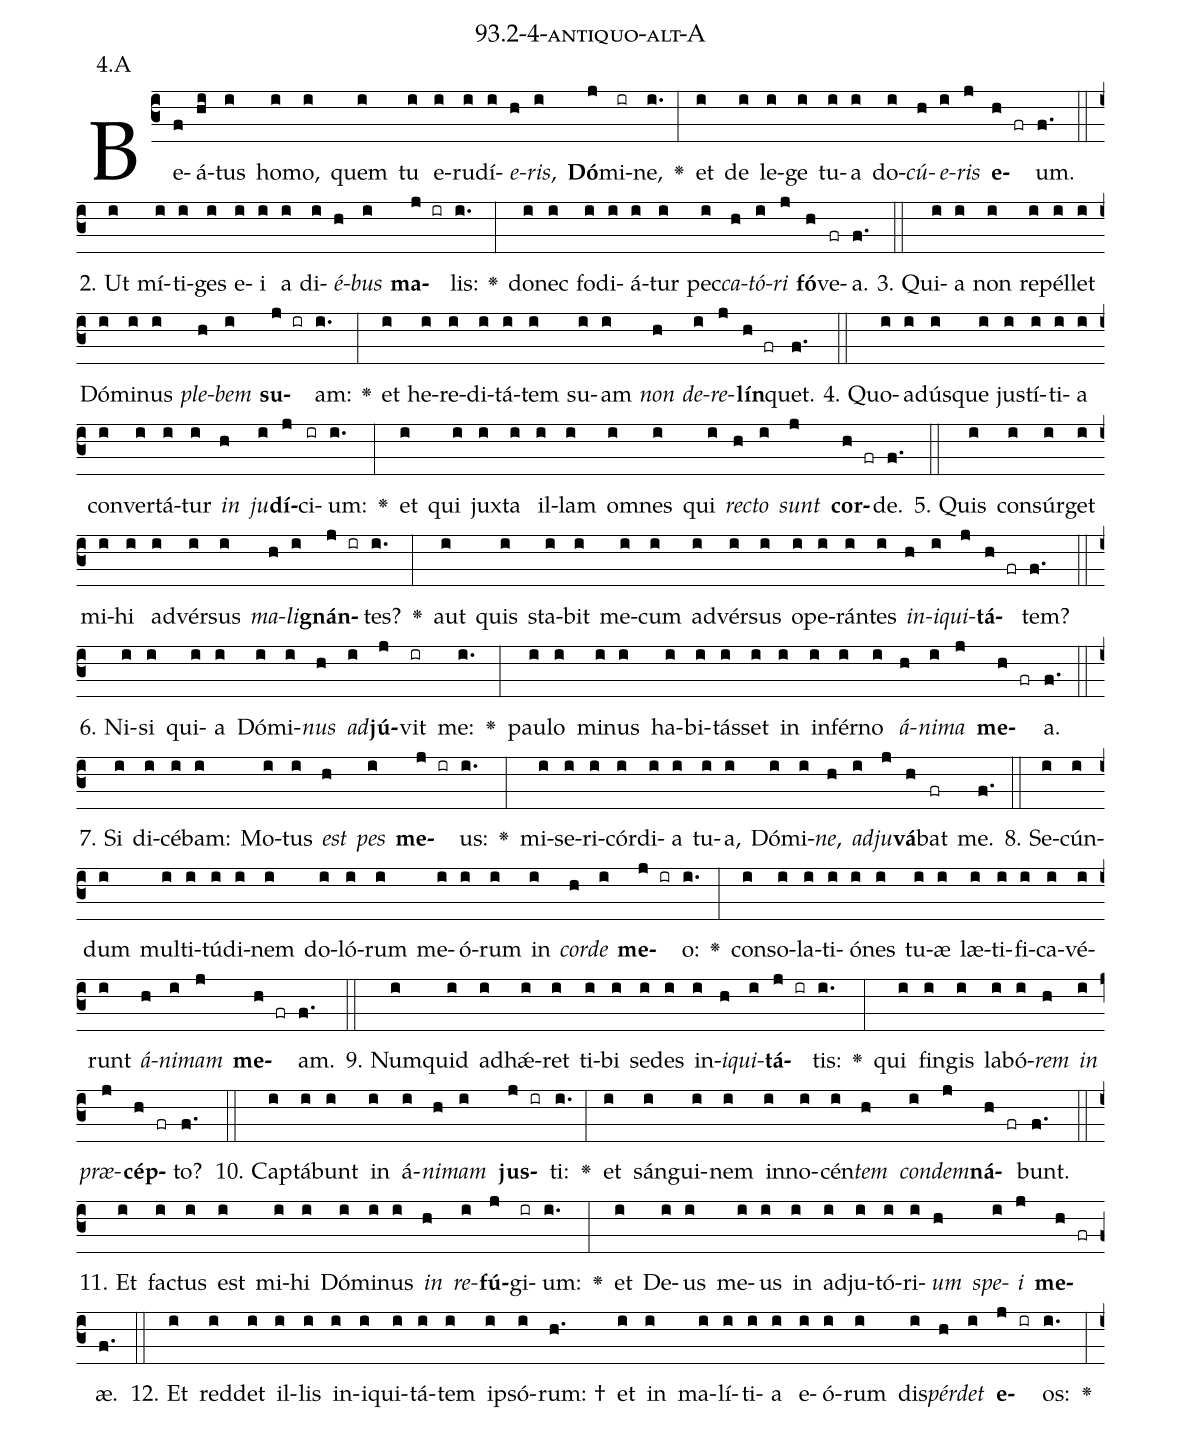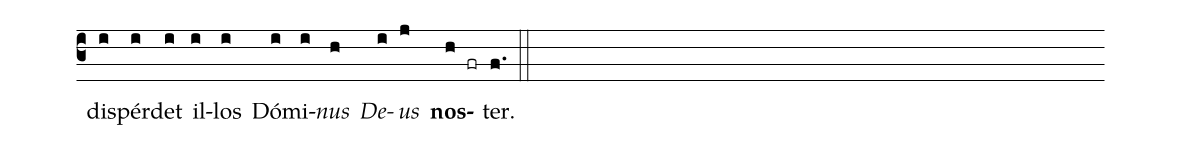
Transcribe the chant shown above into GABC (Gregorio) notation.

name: 93.2-4-antiquo-alt-A;
annotation: 4.A;
%%
(c3)Be(f)á(hi)tus(i) ho(i)mo,(i) quem(i) tu(i) e(i)ru(i)dí(i)<i>e</i>(h)<i>ris</i>,(i) <b>Dó</b>(j)mi(ir)ne,(i.) <v>\greheightstar</v>(:) et(i) de(i) le(i)ge(i) tu(i)a(i) do(i)<i>cú</i>(h)<i>e</i>(i)<i>ris</i>(j) <b>e</b>(h fr)um.(f.) (::)
2. Ut(i) mí(i)ti(i)ges(i) e(i)i(i) a(i) di(i)<i>é</i>(h)<i>bus</i>(i) <b>ma</b>(j ir)lis:(i.) <v>\greheightstar</v>(:) do(i)nec(i) fo(i)di(i)á(i)tur(i) pec(i)<i>ca</i>(h)<i>tó</i>(i)<i>ri</i>(j) <b>fó</b>(h)ve(fr)a.(f.) (::)
3. Qui(i)a(i) non(i) re(i)pél(i)let(i) Dó(i)mi(i)nus(i) <i>ple</i>(h)<i>bem</i>(i) <b>su</b>(j ir)am:(i.) <v>\greheightstar</v>(:) et(i) he(i)re(i)di(i)tá(i)tem(i) su(i)am(i) <i>non</i>(h) <i>de</i>(i)<i>re</i>(j)<b>lín</b>(h fr)quet.(f.) (::)
4. Quo(i)ad(i)ús(i)que(i) jus(i)tí(i)ti(i)a(i) con(i)ver(i)tá(i)tur(i) <i>in</i>(h) <i>ju</i>(i)<b>dí</b>(j)ci(ir)um:(i.) <v>\greheightstar</v>(:) et(i) qui(i) jux(i)ta(i) il(i)lam(i) om(i)nes(i) qui(i) <i>rec</i>(h)<i>to</i>(i) <i>sunt</i>(j) <b>cor</b>(h fr)de.(f.) (::)
5. Quis(i) con(i)súr(i)get(i) mi(i)hi(i) ad(i)vér(i)sus(i) <i>ma</i>(h)<i>li</i>(i)<b>gnán</b>(j ir)tes?(i.) <v>\greheightstar</v>(:) aut(i) quis(i) sta(i)bit(i) me(i)cum(i) ad(i)vér(i)sus(i) o(i)pe(i)rán(i)tes(i) <i>in</i>(h)<i>i</i>(i)<i>qui</i>(j)<b>tá</b>(h fr)tem?(f.) (::)
6. Ni(i)si(i) qui(i)a(i) Dó(i)mi(i)<i>nus</i>(h) <i>ad</i>(i)<b>jú</b>(j)vit(ir) me:(i.) <v>\greheightstar</v>(:) pau(i)lo(i) mi(i)nus(i) ha(i)bi(i)tás(i)set(i) in(i) in(i)fér(i)no(i) <i>á</i>(h)<i>ni</i>(i)<i>ma</i>(j) <b>me</b>(h fr)a.(f.) (::)
7. Si(i) di(i)cé(i)bam:(i) Mo(i)tus(i) <i>est</i>(h) <i>pes</i>(i) <b>me</b>(j ir)us:(i.) <v>\greheightstar</v>(:) mi(i)se(i)ri(i)cór(i)di(i)a(i) tu(i)a,(i) Dó(i)mi(i)<i>ne</i>,(h) <i>ad</i>(i)<i>ju</i>(j)<b>vá</b>(h)bat(fr) me.(f.) (::)
8. Se(i)cún(i)dum(i) mul(i)ti(i)tú(i)di(i)nem(i) do(i)ló(i)rum(i) me(i)ó(i)rum(i) in(i) <i>cor</i>(h)<i>de</i>(i) <b>me</b>(j ir)o:(i.) <v>\greheightstar</v>(:) con(i)so(i)la(i)ti(i)ó(i)nes(i) tu(i)æ(i) læ(i)ti(i)fi(i)ca(i)vé(i)runt(i) <i>á</i>(h)<i>ni</i>(i)<i>mam</i>(j) <b>me</b>(h fr)am.(f.) (::)
9. Num(i)quid(i) ad(i)hǽ(i)ret(i) ti(i)bi(i) se(i)des(i) in(i)<i>i</i>(h)<i>qui</i>(i)<b>tá</b>(j ir)tis:(i.) <v>\greheightstar</v>(:) qui(i) fin(i)gis(i) la(i)bó(i)<i>rem</i>(h) <i>in</i>(i) <i>præ</i>(j)<b>cép</b>(h fr)to?(f.) (::)
10. Cap(i)tá(i)bunt(i) in(i) á(i)<i>ni</i>(h)<i>mam</i>(i) <b>jus</b>(j ir)ti:(i.) <v>\greheightstar</v>(:) et(i) sán(i)gui(i)nem(i) in(i)no(i)cén(i)<i>tem</i>(h) <i>con</i>(i)<i>dem</i>(j)<b>ná</b>(h fr)bunt.(f.) (::)
11. Et(i) fac(i)tus(i) est(i) mi(i)hi(i) Dó(i)mi(i)nus(i) <i>in</i>(h) <i>re</i>(i)<b>fú</b>(j)gi(ir)um:(i.) <v>\greheightstar</v>(:) et(i) De(i)us(i) me(i)us(i) in(i) ad(i)ju(i)tó(i)ri(i)<i>um</i>(h) <i>spe</i>(i)<i>i</i>(j) <b>me</b>(h fr)æ.(f.) (::)
12. Et(i) red(i)det(i) il(i)lis(i) in(i)i(i)qui(i)tá(i)tem(i) ip(i)só(i)rum: †(h.) et(i) in(i) ma(i)lí(i)ti(i)a(i) e(i)ó(i)rum(i) dis(i)<i>pér</i>(h)<i>det</i>(i) <b>e</b>(j ir)os:(i.) <v>\greheightstar</v>(:) dis(i)pér(i)det(i) il(i)los(i) Dó(i)mi(i)<i>nus</i>(h) <i>De</i>(i)<i>us</i>(j) <b>nos</b>(h fr)ter.(f.) (::)
